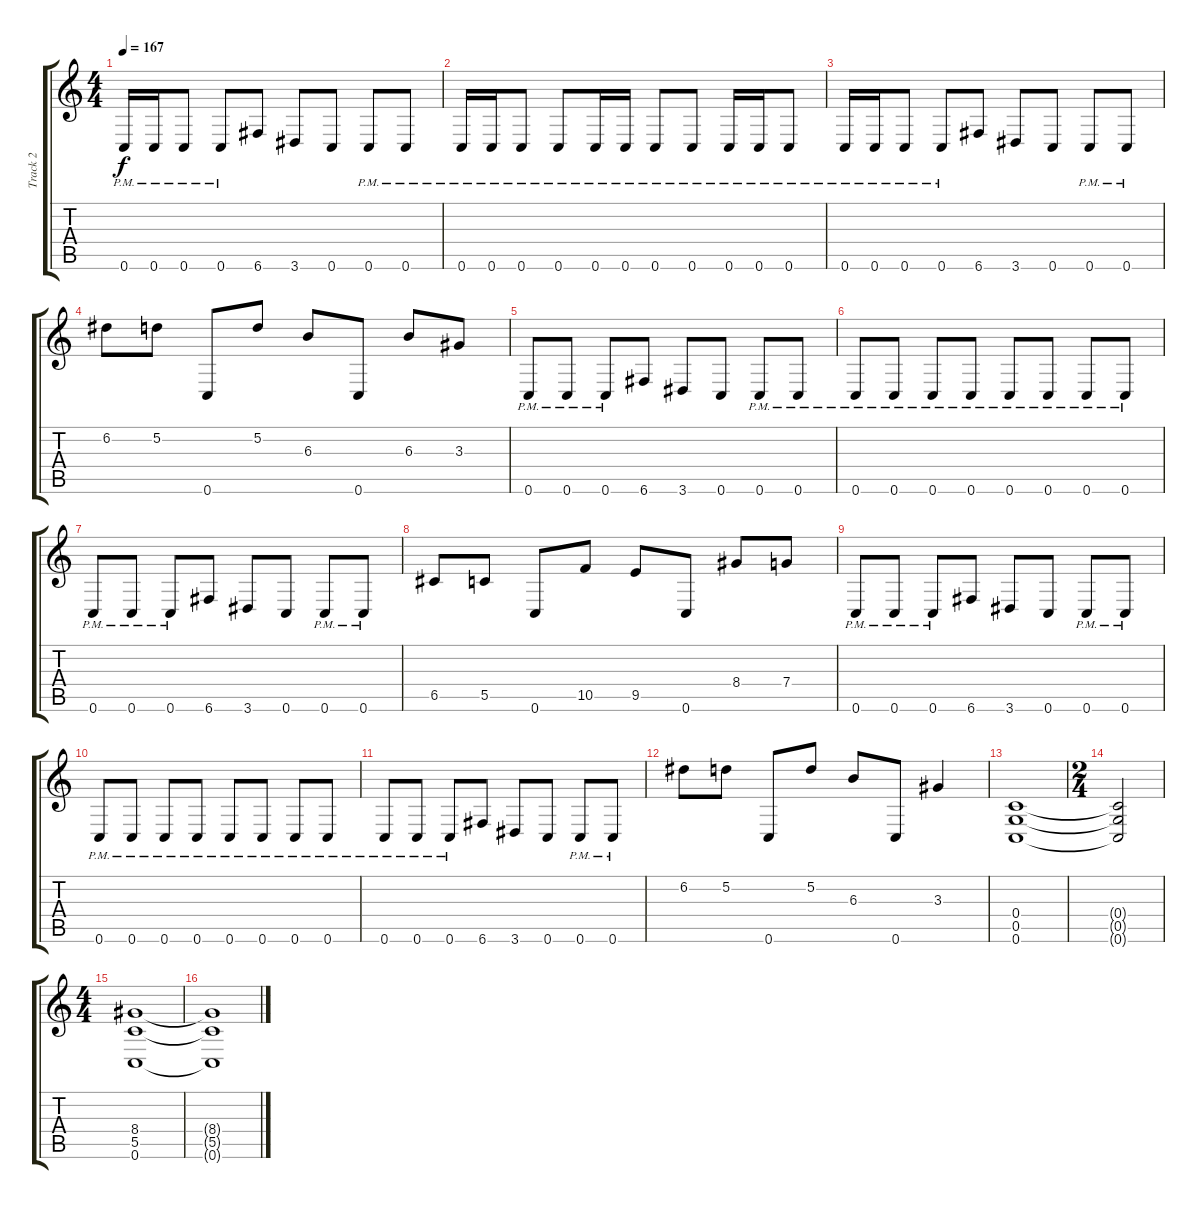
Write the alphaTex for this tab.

\track ("Track 2" "Track 2") {instrument distortionguitar}
\staff {score tabs}
\tuning (D4 A3 F3 C3 G2 C2) {hide}
\ts (4 4)
\tempo 167
\clef g2
\ks c
0.6{pm}.16{dy f} 0.6{pm}.16 0.6{pm}.8 0.6{pm}.8 6.6.8 3.6.8 0.6.8 0.6{pm}.8 0.6{pm}.8 |
0.6{pm}.16 0.6{pm}.16 0.6{pm}.8 0.6{pm}.8 0.6{pm}.16 0.6{pm}.16 0.6{pm}.8 0.6{pm}.8 0.6{pm}.16 0.6{pm}.16 0.6{pm}.8 |
0.6{pm}.16 0.6{pm}.16 0.6{pm}.8 0.6{pm}.8 6.6.8 3.6.8 0.6.8 0.6{pm}.8 0.6{pm}.8 |
6.2.8 5.2.8 0.6.8 5.2.8 6.3.8 0.6.8 6.3.8 3.3.8 |
0.6{pm}.8 0.6{pm}.8 0.6{pm}.8 6.6.8 3.6.8 0.6.8 0.6{pm}.8 0.6{pm}.8 |
0.6{pm}.8 0.6{pm}.8 0.6{pm}.8 0.6{pm}.8 0.6{pm}.8 0.6{pm}.8 0.6{pm}.8 0.6{pm}.8 |
0.6{pm}.8 0.6{pm}.8 0.6{pm}.8 6.6.8 3.6.8 0.6.8 0.6{pm}.8 0.6{pm}.8 |
6.5.8 5.5.8 0.6.8 10.5.8 9.5.8 0.6.8 8.4.8 7.4.8 |
0.6{pm}.8 0.6{pm}.8 0.6{pm}.8 6.6.8 3.6.8 0.6.8 0.6{pm}.8 0.6{pm}.8 |
0.6{pm}.8 0.6{pm}.8 0.6{pm}.8 0.6{pm}.8 0.6{pm}.8 0.6{pm}.8 0.6{pm}.8 0.6{pm}.8 |
0.6{pm}.8 0.6{pm}.8 0.6{pm}.8 6.6.8 3.6.8 0.6.8 0.6{pm}.8 0.6{pm}.8 |
6.2.8 5.2.8 0.6.8 5.2.8 6.3.8 0.6.8 3.3.4 |
(0.4 0.5 0.6).1 |
\ts (2 4)
(0.4{t} 0.5{t} 0.6{t}).2 |
\ts (4 4)
(8.4 5.5 0.6).1 |
(8.4{t} 5.5{t} 0.6{t}).1
